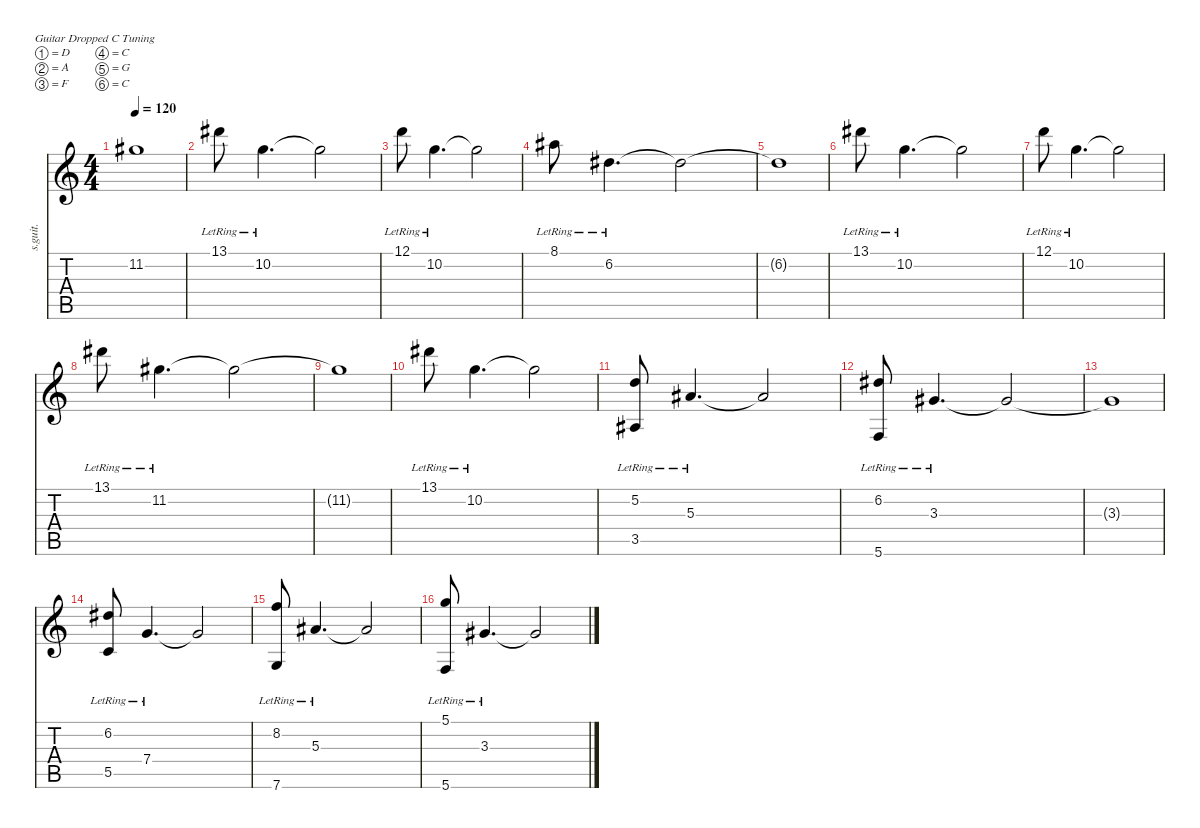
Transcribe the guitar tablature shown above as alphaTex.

\defaultSystemsLayout 4
\hideDynamics
\bracketExtendMode nobrackets
\track ("Mark Holcomb" "s.guit.") {instrument electricguitarjazz}
\staff {score tabs}
\tuning (D4 A3 F3 C3 G2 C2)
\ts (4 4)
\tempo 120
\clef g2
\ks c
11.2{t acc #}.1{lyrics (0 "") lyrics (1 "") lyrics (2 "") lyrics (3 "") lyrics (4 "") dy f} |
13.1{lr acc #}.8{lyrics (0 "") lyrics (1 "") lyrics (2 "") lyrics (3 "") lyrics (4 "") dy mf} 10.2{lr}.4{d lyrics (0 "") lyrics (1 "") lyrics (2 "") lyrics (3 "") lyrics (4 "")} 10.2{t}.2{lyrics (0 "") lyrics (1 "") lyrics (2 "") lyrics (3 "") lyrics (4 "") dy f} |
12.1{lr}.8{lyrics (0 "") lyrics (1 "") lyrics (2 "") lyrics (3 "") lyrics (4 "") dy mf} 10.2{lr}.4{d lyrics (0 "") lyrics (1 "") lyrics (2 "") lyrics (3 "") lyrics (4 "")} 10.2{t}.2{lyrics (0 "") lyrics (1 "") lyrics (2 "") lyrics (3 "") lyrics (4 "") dy f} |
8.1{lr acc #}.8{lyrics (0 "") lyrics (1 "") lyrics (2 "") lyrics (3 "") lyrics (4 "") dy mf} 6.2{lr acc #}.4{d lyrics (0 "") lyrics (1 "") lyrics (2 "") lyrics (3 "") lyrics (4 "")} 6.2{t acc #}.2{lyrics (0 "") lyrics (1 "") lyrics (2 "") lyrics (3 "") lyrics (4 "") dy f} |
6.2{t acc #}.1{lyrics (0 "") lyrics (1 "") lyrics (2 "") lyrics (3 "") lyrics (4 "")} |
13.1{lr acc #}.8{lyrics (0 "") lyrics (1 "") lyrics (2 "") lyrics (3 "") lyrics (4 "") dy mf} 10.2{lr}.4{d lyrics (0 "") lyrics (1 "") lyrics (2 "") lyrics (3 "") lyrics (4 "")} 10.2{t}.2{lyrics (0 "") lyrics (1 "") lyrics (2 "") lyrics (3 "") lyrics (4 "") dy f} |
12.1{lr}.8{lyrics (0 "") lyrics (1 "") lyrics (2 "") lyrics (3 "") lyrics (4 "") dy mf} 10.2{lr}.4{d lyrics (0 "") lyrics (1 "") lyrics (2 "") lyrics (3 "") lyrics (4 "")} 10.2{t}.2{lyrics (0 "") lyrics (1 "") lyrics (2 "") lyrics (3 "") lyrics (4 "") dy f} |
13.1{lr acc #}.8{lyrics (0 "") lyrics (1 "") lyrics (2 "") lyrics (3 "") lyrics (4 "") dy mf} 11.2{lr acc #}.4{d lyrics (0 "") lyrics (1 "") lyrics (2 "") lyrics (3 "") lyrics (4 "")} 11.2{t acc #}.2{lyrics (0 "") lyrics (1 "") lyrics (2 "") lyrics (3 "") lyrics (4 "") dy f} |
11.2{t acc #}.1{lyrics (0 "") lyrics (1 "") lyrics (2 "") lyrics (3 "") lyrics (4 "")} |
13.1{lr acc #}.8{lyrics (0 "") lyrics (1 "") lyrics (2 "") lyrics (3 "") lyrics (4 "") dy mf} 10.2{lr}.4{d lyrics (0 "") lyrics (1 "") lyrics (2 "") lyrics (3 "") lyrics (4 "")} 10.2{t}.2{lyrics (0 "") lyrics (1 "") lyrics (2 "") lyrics (3 "") lyrics (4 "") dy f} |
(5.2{lr} 3.5{lr acc #}).8{lyrics (0 "") lyrics (1 "") lyrics (2 "") lyrics (3 "") lyrics (4 "") dy mf} 5.3{lr acc #}.4{d lyrics (0 "") lyrics (1 "") lyrics (2 "") lyrics (3 "") lyrics (4 "")} 5.3{t acc #}.2{lyrics (0 "") lyrics (1 "") lyrics (2 "") lyrics (3 "") lyrics (4 "")} |
(6.2{lr acc #} 5.6{lr}).8{lyrics (0 "") lyrics (1 "") lyrics (2 "") lyrics (3 "") lyrics (4 "")} 3.3{lr acc #}.4{d lyrics (0 "") lyrics (1 "") lyrics (2 "") lyrics (3 "") lyrics (4 "")} 3.3{t acc #}.2{lyrics (0 "") lyrics (1 "") lyrics (2 "") lyrics (3 "") lyrics (4 "")} |
3.3{t acc #}.1{lyrics (0 "") lyrics (1 "") lyrics (2 "") lyrics (3 "") lyrics (4 "")} |
(6.2{lr acc #} 5.5{lr}).8{lyrics (0 "") lyrics (1 "") lyrics (2 "") lyrics (3 "") lyrics (4 "")} 7.4{lr}.4{d lyrics (0 "") lyrics (1 "") lyrics (2 "") lyrics (3 "") lyrics (4 "")} 7.4{t}.2{lyrics (0 "") lyrics (1 "") lyrics (2 "") lyrics (3 "") lyrics (4 "")} |
(8.2{lr} 7.6{lr}).8{lyrics (0 "") lyrics (1 "") lyrics (2 "") lyrics (3 "") lyrics (4 "")} 5.3{lr acc #}.4{d lyrics (0 "") lyrics (1 "") lyrics (2 "") lyrics (3 "") lyrics (4 "")} 5.3{t acc #}.2{lyrics (0 "") lyrics (1 "") lyrics (2 "") lyrics (3 "") lyrics (4 "")} |
(5.1{lr} 5.6{lr}).8{lyrics (0 "") lyrics (1 "") lyrics (2 "") lyrics (3 "") lyrics (4 "")} 3.3{lr acc #}.4{d lyrics (0 "") lyrics (1 "") lyrics (2 "") lyrics (3 "") lyrics (4 "")} 3.3{t acc #}.2{lyrics (0 "") lyrics (1 "") lyrics (2 "") lyrics (3 "") lyrics (4 "")}
